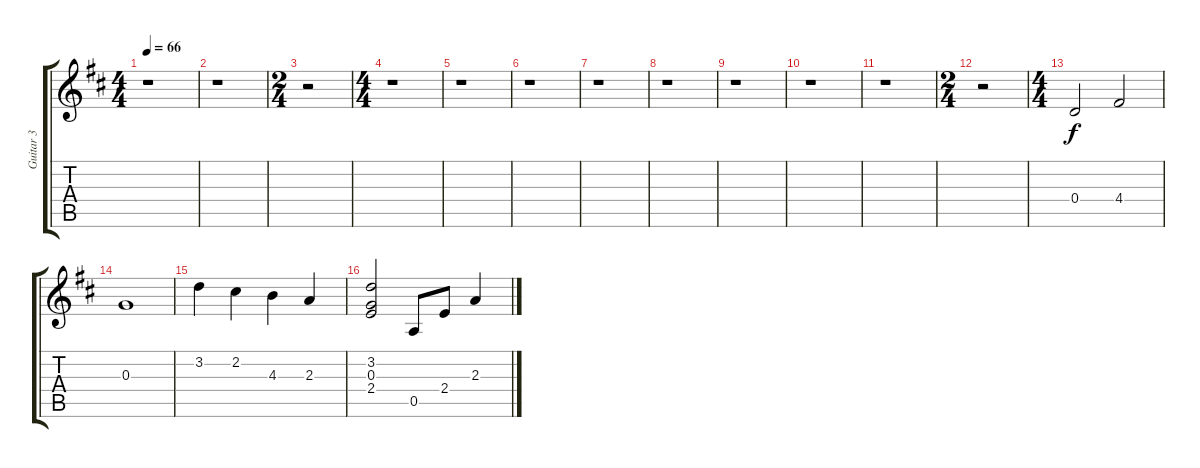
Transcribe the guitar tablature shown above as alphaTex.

\track ("Guitar 3" "Guitar 3") {instrument electricguitarjazz}
\staff {score tabs}
\tuning (E4 B3 G3 D3 A2 E2) {hide}
\ts (4 4)
\tempo 66
\clef g2
\ks d
r.1{dy f instrument electricguitarjazz} |
r.1 |
\ts (2 4)
r.2 |
\ts (4 4)
r.1 |
r.1 |
r.1 |
r.1 |
r.1 |
r.1 |
r.1 |
r.1 |
\ts (2 4)
r.2 |
\ts (4 4)
0.4.2 4.4.2 |
0.3.1 |
3.2.4 2.2.4 4.3.4 2.3.4 |
(3.2 0.3 2.4).2 0.5.8 2.4.8 2.3.4
